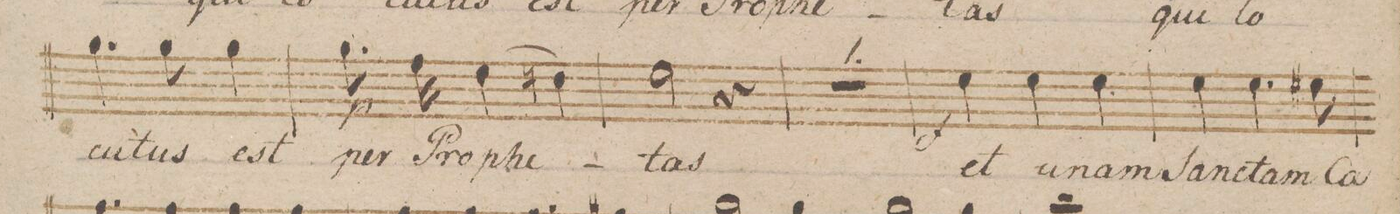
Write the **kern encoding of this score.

**kern	**text	**dynam
*I"Canto.	*	*
*clefC1	*	*
*k[b-]	*	*
*met(c|)	*	*
*M3/4	*	*
4.ee\	-cu-	.
8ee\	-tus	.
4ee\	est	.
=189	=189	=189
8.ee\	per	p
16dd\	Pro-	.
(4cc\	-phe-	.
4bn\)	.	.
=190	=190	=190
2cc\	-tas	.
4r	.	.
=191	=191	=191
2.r	.	.
=192	=192	=192
4cc\	et	f
4cc\	u-	.
4cc\	-nam	.
=193	=193	=193
4cc\	San-	.
4.cc\	-ctam	.
8cc#X\	ca-	.
=194	=194	=194
*-	*-	*-
